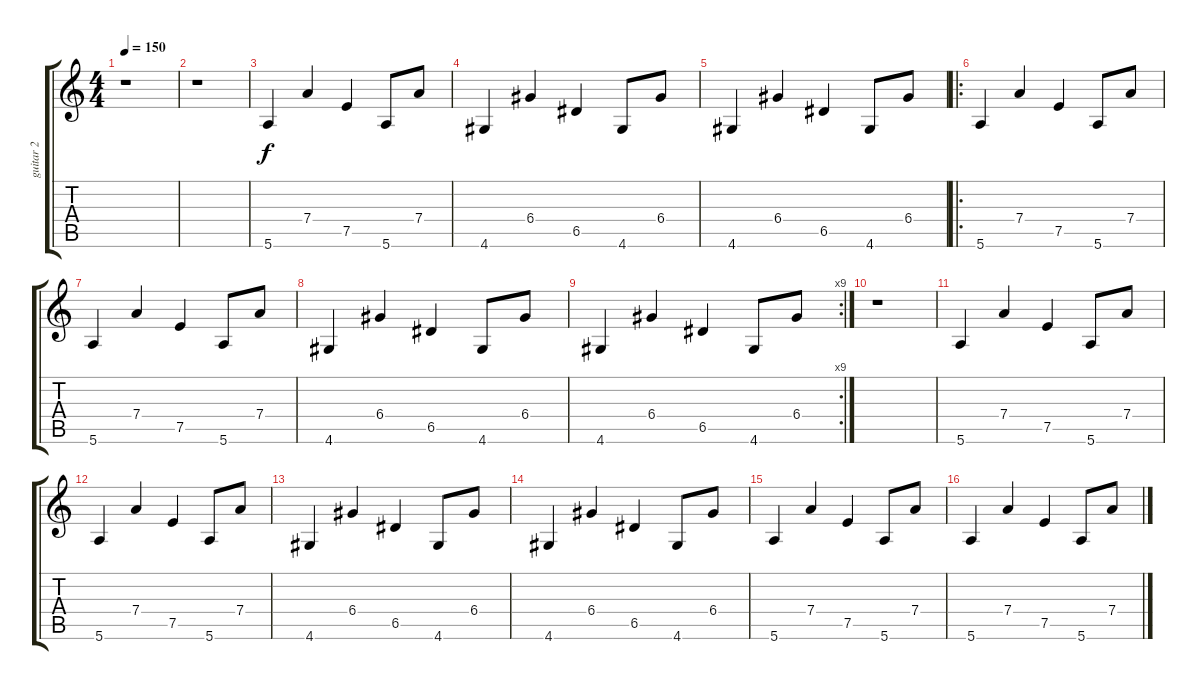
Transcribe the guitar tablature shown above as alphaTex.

\track ("guitar 2" "guitar 2") {instrument electricguitarclean}
\staff {score tabs}
\tuning (E4 B3 G3 D3 A2 E2) {hide}
\ts (4 4)
\tempo 150
\clef g2
\ks c
r.1{dy f} |
r.1 |
5.6.4 7.4.4 7.5.4 5.6.8 7.4.8 |
4.6.4 6.4.4 6.5.4 4.6.8 6.4.8 |
4.6.4 6.4.4 6.5.4 4.6.8 6.4.8 |
\ro
5.6.4 7.4.4 7.5.4 5.6.8 7.4.8 |
5.6.4 7.4.4 7.5.4 5.6.8 7.4.8 |
4.6.4 6.4.4 6.5.4 4.6.8 6.4.8 |
\rc 9
4.6.4 6.4.4 6.5.4 4.6.8 6.4.8 |
r.1 |
5.6.4 7.4.4 7.5.4 5.6.8 7.4.8 |
5.6.4 7.4.4 7.5.4 5.6.8 7.4.8 |
4.6.4 6.4.4 6.5.4 4.6.8 6.4.8 |
4.6.4 6.4.4 6.5.4 4.6.8 6.4.8 |
5.6.4 7.4.4 7.5.4 5.6.8 7.4.8 |
5.6.4 7.4.4 7.5.4 5.6.8 7.4.8
